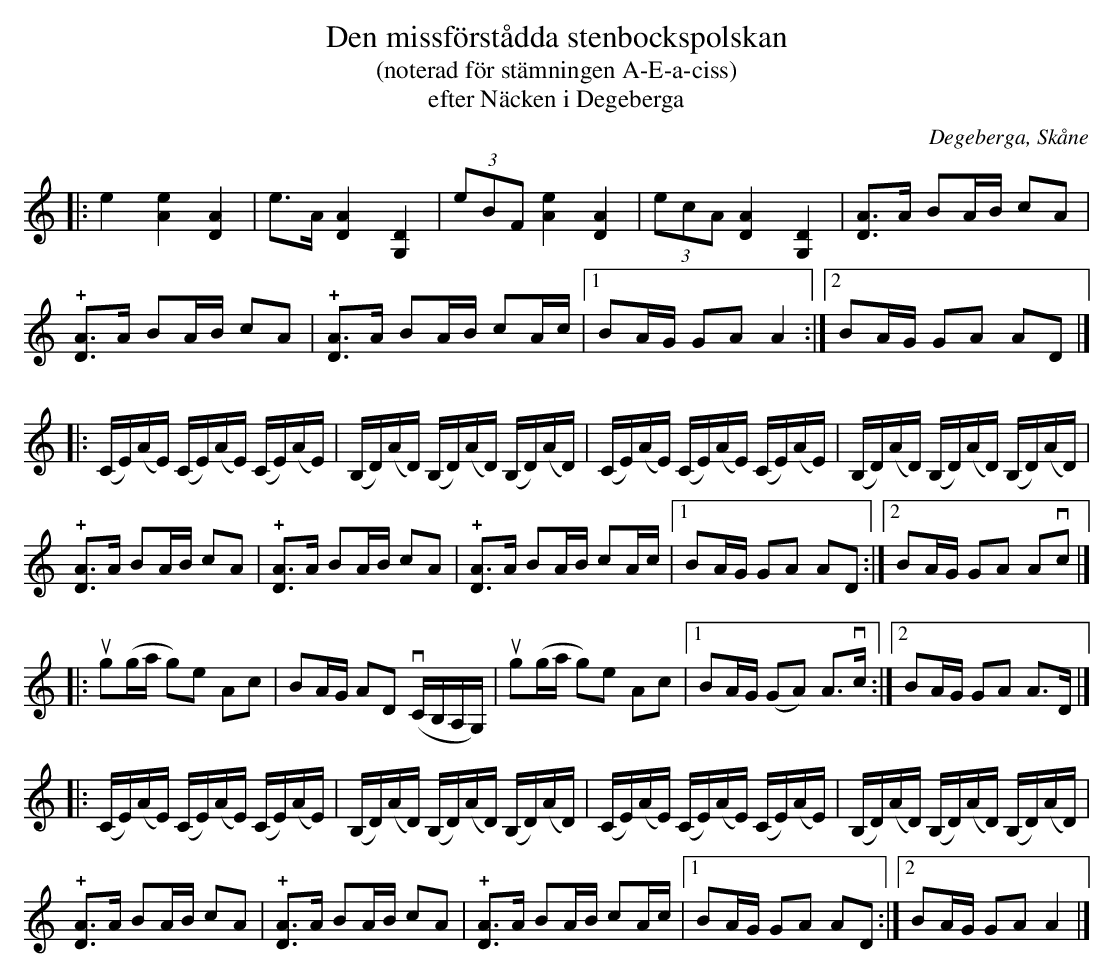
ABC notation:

X:1
T:Den missförstådda stenbockspolskan
T:(noterad för stämningen A-E-a-ciss)
T:efter Näcken i Degeberga
O:Degeberga, Skåne
U:o=+open+
M:none
K:Am
[L:1/8]|:e2 [A2e2] [D2A2] |e>A [DA]2 [G,D]2 | (3eBF [A2e2] [D2A2] | (3ecA [DA]2 [G,D]2 |[DA]>A BA/B/ cA |
 !+![DA]>A BA/B/ cA | !+![DA]>A BA/B/ cA/c/ |1 BA/G/ GA A2 :|2 BA/G/ GA AD |]
[L:1/16]|: (CE)(AE) (CE)(AE) (CE)(AE) | (B,D)(AD) (B,D)(AD) (B,D)(AD) | (CE)(AE) (CE)(AE) (CE)(AE) | (B,D)(AD) (B,D)(AD) (B,D)(AD) |
[L:1/8] !+![DA]>A BA/B/ cA | !+![DA]>A BA/B/ cA | !+![DA]>A BA/B/ cA/c/ |1 BA/G/ GA AD :|2 BA/G/ GA Avc |]
[L:1/8] |: ug(g/a/ g)e Ac | BA/G/ AD v(C/B,/A,/G,/) | ug(g/a/ g)e Ac |1 BA/G/ (GA) A>vc :|2 BA/G/ GA A>D |]
[L:1/16]|: (CE)(AE) (CE)(AE) (CE)(AE) | (B,D)(AD) (B,D)(AD) (B,D)(AD) | (CE)(AE) (CE)(AE) (CE)(AE) | (B,D)(AD) (B,D)(AD) (B,D)(AD) |
[L:1/8] !+![DA]>A BA/B/ cA | !+![DA]>A BA/B/ cA | !+![DA]>A BA/B/ cA/c/ |1 BA/G/ GA AD :|2 BA/G/ GA A2 |]
